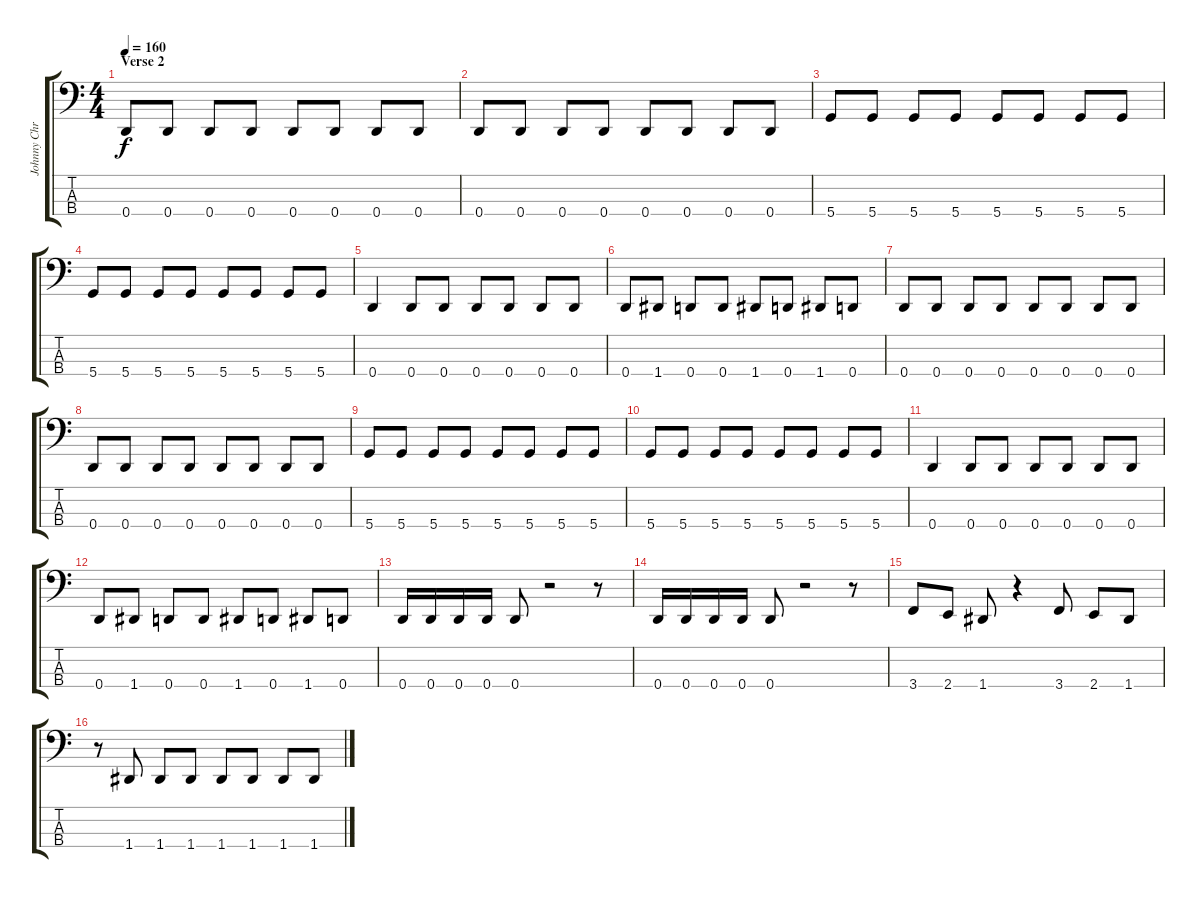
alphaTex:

\track ("Johnny Christ" "Johnny Chr") {instrument electricbasspick}
\staff {score tabs}
\tuning (G2 D2 A1 D1) {hide}
\ts (4 4)
\section ("" "Verse 2")
\tempo 160
\clef f4
\ks c
0.4.8{dy f} 0.4.8 0.4.8 0.4.8 0.4.8 0.4.8 0.4.8 0.4.8 |
0.4.8 0.4.8 0.4.8 0.4.8 0.4.8 0.4.8 0.4.8 0.4.8 |
5.4.8 5.4.8 5.4.8 5.4.8 5.4.8 5.4.8 5.4.8 5.4.8 |
5.4.8 5.4.8 5.4.8 5.4.8 5.4.8 5.4.8 5.4.8 5.4.8 |
0.4.4 0.4.8 0.4.8 0.4.8 0.4.8 0.4.8 0.4.8 |
0.4.8 1.4.8 0.4.8 0.4.8 1.4.8 0.4.8 1.4.8 0.4.8 |
0.4.8 0.4.8 0.4.8 0.4.8 0.4.8 0.4.8 0.4.8 0.4.8 |
0.4.8 0.4.8 0.4.8 0.4.8 0.4.8 0.4.8 0.4.8 0.4.8 |
5.4.8 5.4.8 5.4.8 5.4.8 5.4.8 5.4.8 5.4.8 5.4.8 |
5.4.8 5.4.8 5.4.8 5.4.8 5.4.8 5.4.8 5.4.8 5.4.8 |
0.4.4 0.4.8 0.4.8 0.4.8 0.4.8 0.4.8 0.4.8 |
0.4.8 1.4.8 0.4.8 0.4.8 1.4.8 0.4.8 1.4.8 0.4.8 |
0.4.16 0.4.16 0.4.16 0.4.16 0.4.8 r.2 r.8 |
0.4.16 0.4.16 0.4.16 0.4.16 0.4.8 r.2 r.8 |
3.4.8 2.4.8 1.4.8 r.4 3.4.8 2.4.8 1.4.8 |
r.8 1.4.8 1.4.8 1.4.8 1.4.8 1.4.8 1.4.8 1.4.8
